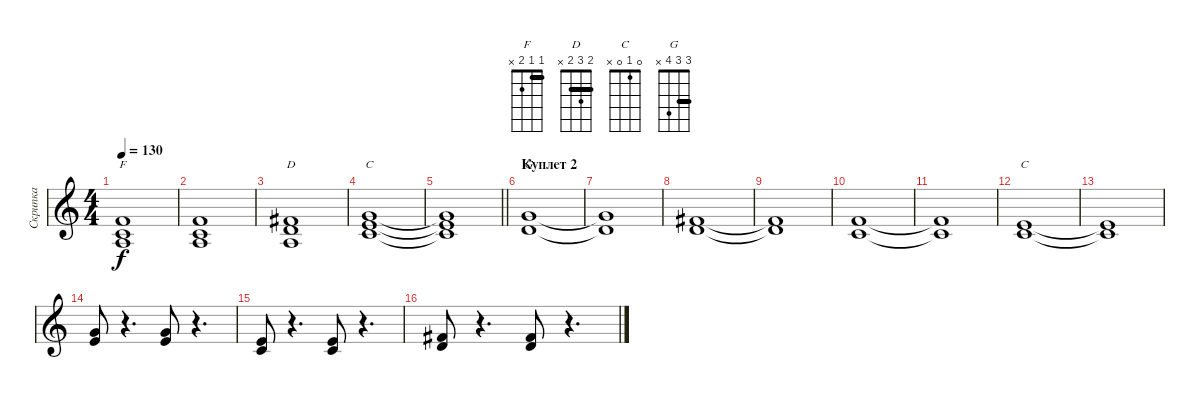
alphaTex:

\track ("Скрипка" "Скрипка") {instrument stringensemble1}
\staff {score}
\tuning (E4 B3 G3 D3) {hide}
\chord ("F" 1 1 2 x) {barre 1}
\chord ("D" 2 3 2 x) {barre 2}
\chord ("C" 0 1 x x)
\chord ("G" 3 3 4 x) {barre 3}
\chord ("C" 0 1 0 x)
\ts (4 4)
\tempo 130
\clef g2
\ks c
(1.1 1.2 2.3).1{ch "F" dy f} |
(1.1 1.2 2.3).1 |
(2.1 3.2 2.3).1{ch "D"} |
(0.1 1.2 12.3).1{ch "C"} |
\barLineRight lightlight
(0.1{t} 1.2{t} 12.3{t}).1 |
\section ("" "Куплет 2")
(3.1 3.2).1{ch "G"} |
(3.1{t} 3.2{t}).1 |
(2.1 3.2).1 |
(2.1{t} 3.2{t}).1 |
(1.1 1.2).1 |
(1.1{t} 1.2{t}).1 |
(0.1 1.2).1{ch "C"} |
(0.1{t} 1.2{t}).1 |
(0.1 8.2).8{volume 15} r.4{d} (0.1 8.2).8 r.4{d} |
(0.1 1.2).8 r.4{d} (0.1 5.3).8 r.4{d} |
(2.1 3.2).8 r.4{d} (2.1 3.2).8 r.4{d}
